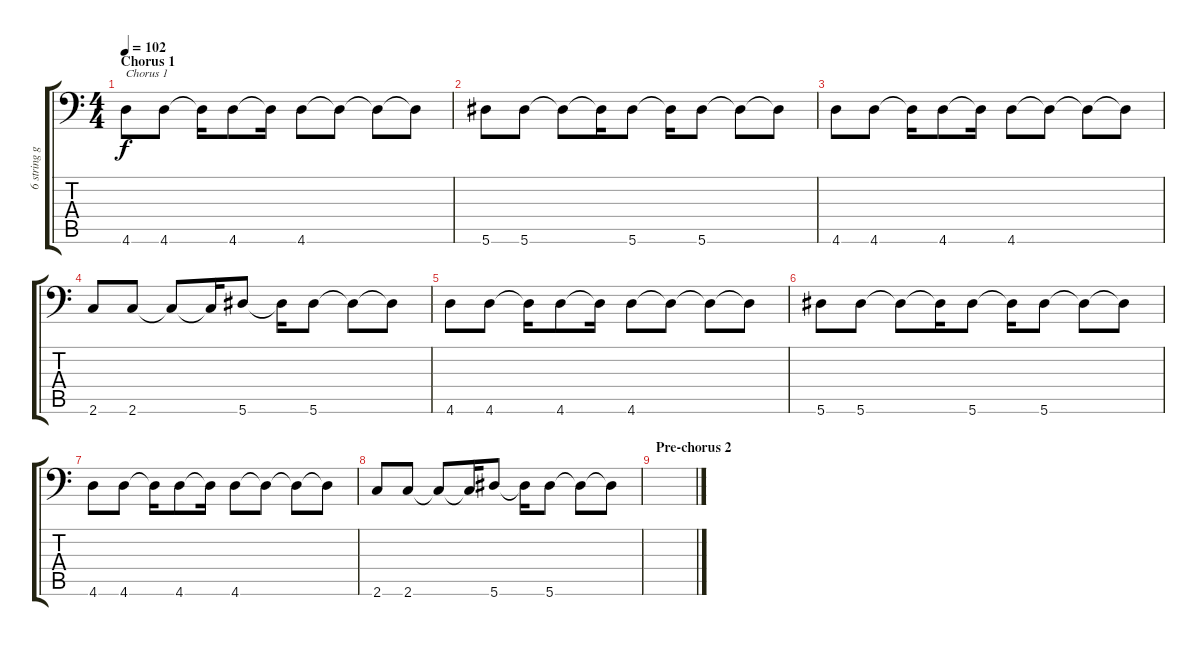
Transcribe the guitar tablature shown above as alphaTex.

\track ("6 string guitar (if you don't have 7 str" "6 string g") {instrument overdrivenguitar}
\staff {score tabs}
\tuning (C4 G3 Eb3 Bb2 F2 Bb1) {hide}
\ts (4 4)
\section ("" "Chorus 1")
\tempo 102
\clef f4
\ks c
4.6.8{txt "Chorus 1" dy f} 4.6.8 4.6{t}.16 4.6.8 4.6{t}.16 4.6.8 4.6{t}.8 4.6{t}.8 4.6{t}.8 |
5.6.8 5.6.8 5.6{t}.8 5.6{t}.16 5.6.8 5.6{t}.16 5.6.8 5.6{t}.8 5.6{t}.8 |
4.6.8 4.6.8 4.6{t}.16 4.6.8 4.6{t}.16 4.6.8 4.6{t}.8 4.6{t}.8 4.6{t}.8 |
2.6.8 2.6.8 2.6{t}.8 2.6{t}.16 5.6.8 5.6{t}.16 5.6.8 5.6{t}.8 5.6{t}.8 |
4.6.8 4.6.8 4.6{t}.16 4.6.8 4.6{t}.16 4.6.8 4.6{t}.8 4.6{t}.8 4.6{t}.8 |
5.6.8 5.6.8 5.6{t}.8 5.6{t}.16 5.6.8 5.6{t}.16 5.6.8 5.6{t}.8 5.6{t}.8 |
4.6.8 4.6.8 4.6{t}.16 4.6.8 4.6{t}.16 4.6.8 4.6{t}.8 4.6{t}.8 4.6{t}.8 |
2.6.8 2.6.8 2.6{t}.8 2.6{t}.16 5.6.8 5.6{t}.16 5.6.8 5.6{t}.8 5.6{t}.8 |
\section ("" "Pre-chorus 2")
